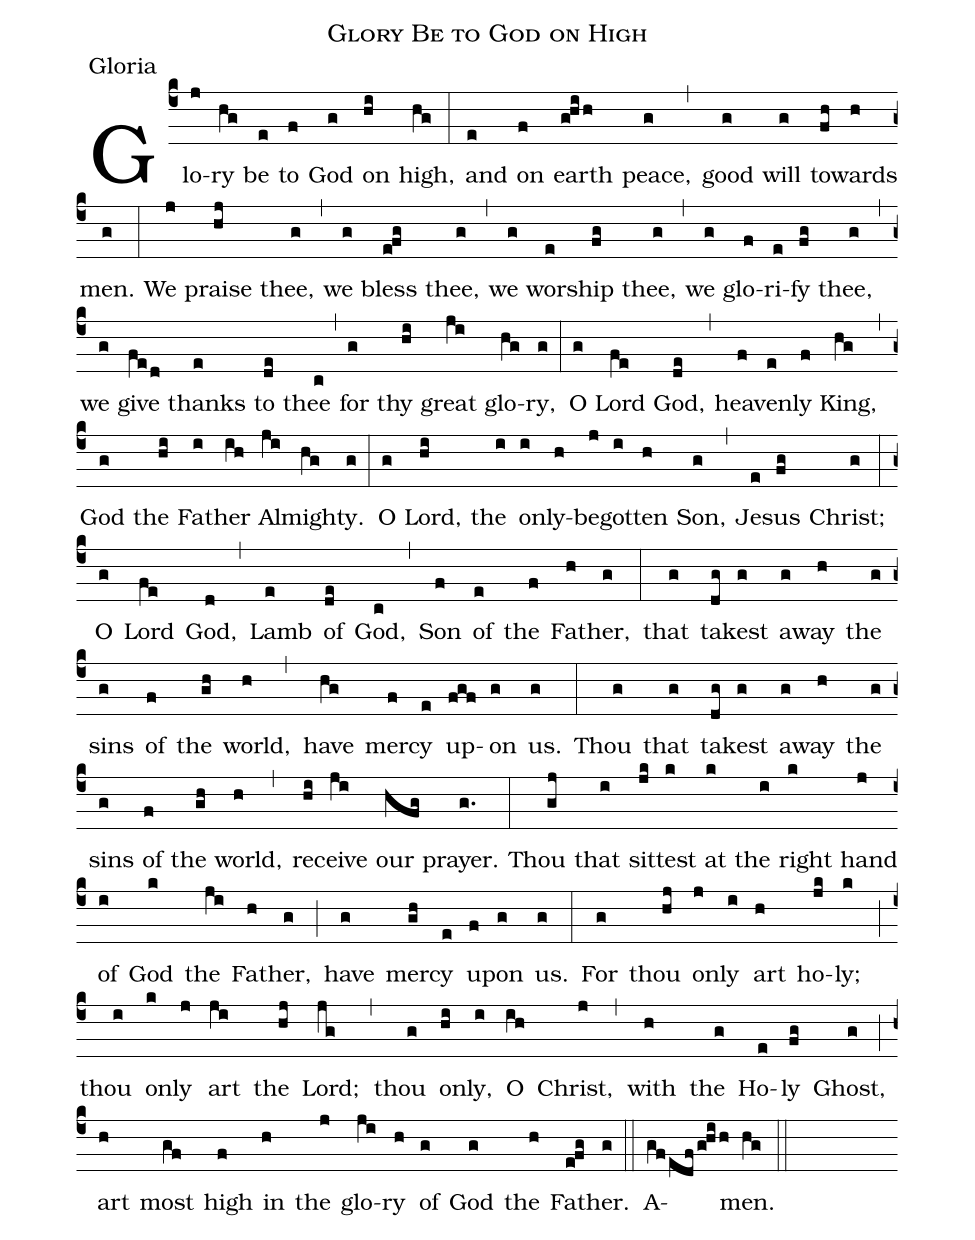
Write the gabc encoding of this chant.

name: Glory Be to God on High;
office-part: Gloria;
%%
(c4)Glo(j)ry(hg) be(e) to(f) God(g) on(hi) high,(hg) (:) and(e) on(f) earth(ghih) peace,(g) (,) good(g) will(g) to(fh)wards(h) men.(g) (:) We(j) praise(hj) thee,(g) (,) we(g) bless(efg) thee,(g) (,) we(g) wor(e)ship(fg) thee,(g) (,) we(g) glo(f)ri(e)fy(fg) thee,(g) (,) we(g) give(fed) thanks(e) to(de) thee(c) (,) for(g) thy(hi) great(ji) glo(hg)ry,(g) (:) O(g) Lord(fe) God,(de) (,) heav(f)en(e)ly(f) King,(hg) (,) God(g) the(hi) Fa(i)ther(ih) Al(ji)might(hg)y.(g) (:)

O(g) Lord,(hi) the(i) on(i)ly-(h)be(j)got(i)ten(h) Son,(g) (,) Je(e)sus(fg) Christ;(g) (:) O(g) Lord(fe) God,(d) (,) Lamb(e) of(de) God,(c) (,) Son(f) of(e) the(f) Fa(h)ther,(g) (:) that(g) tak(dg)est(g) a(g)way(h) the(g) sins(g) of(f) the(gh) world,(h) (,) have(hg) mer(f)cy(e) up(fgf)on(g) us.(g) (:) Thou(g) that(g) tak(dg)est(g) a(g)way(h) the(g) sins(g) of(f) the(gh) world,(h) (,) re(hi)ceive(ji) our(hfg) prayer.(g.) (:) Thou(gj) that(i) sitt(jk)est(k) at(k) the(i) right(k) hand(j) of(i) God(k) the(ji) Fa(h)ther,(g) (;) have(g) mer(gh)cy(e) up(f)on(g) us.(g) (:)

For(g) thou(hj) on(j)ly(i) art(h) ho(jk)ly;(k) (;) thou(i) on(k)ly(j) art(ji) the(hj) Lord;(jg) (,) thou(g) on(hi)ly,(i) O(ih) Christ,(j) (,) with(h) the(g) Ho(e)ly(fg) Ghost,(g) (;) art(h) most(gf) high(f) in(h) the(j) glo(ji)ry(h) of(g) God(g) the(h) Fa(efg)ther.(g) (::) A(gfedfghih)men.(hg) (::)
